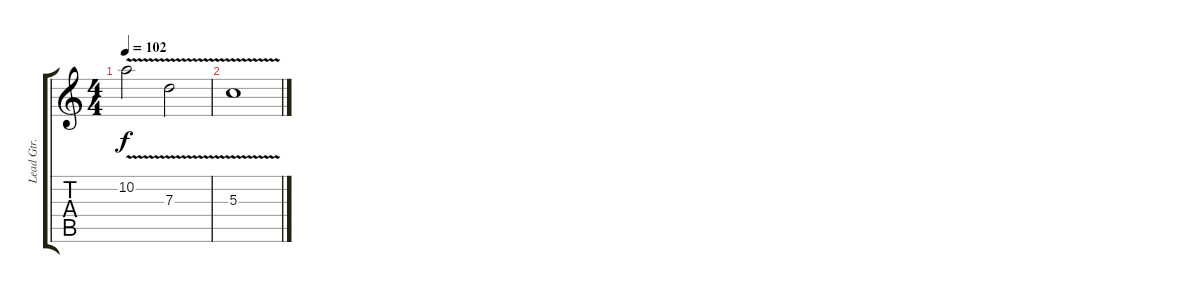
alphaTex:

\track ("Lead Gtr. 1" "Lead Gtr. ") {instrument overdrivenguitar}
\staff {score tabs}
\tuning (E4 B3 G3 D3 A2 E2) {hide}
\ts (4 4)
\tempo 102
\clef g2
\ks c
10.2{v}.2{dy f} 7.3{v}.2 |
5.3{v}.1
